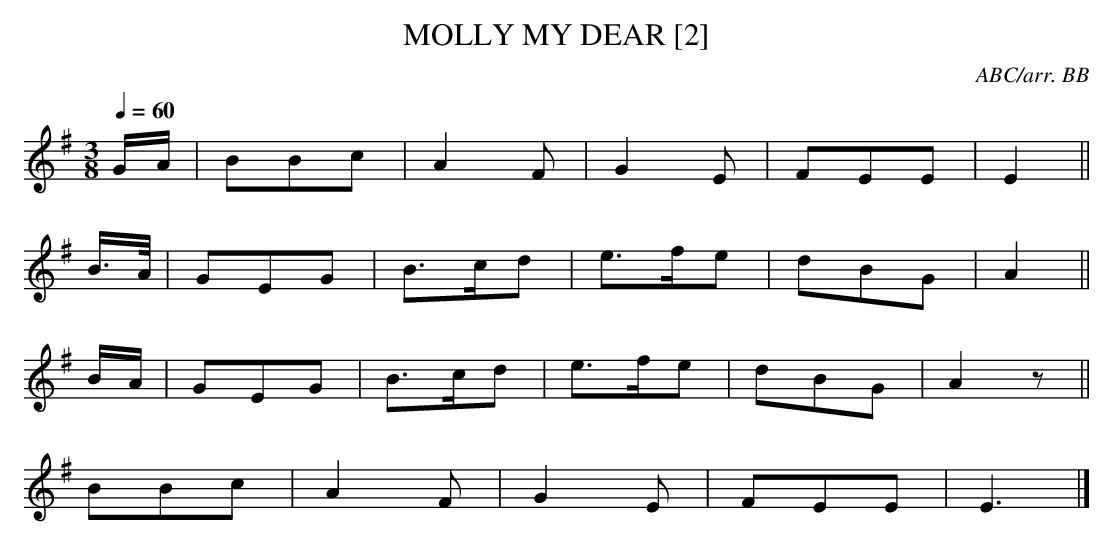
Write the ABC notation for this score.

X:1
T:MOLLY MY DEAR [2]
C:ABC/arr. BB
Q:1/4=60
L:1/8
M:3/8
K:Em
G/A/|BBc|A2F|G2E|FEE|E2||
B/>A/|GEG|B>cd|e>fe|dBG|A2||
B/A/|GEG|B>cd|e>fe|dBG|A2z||
BBc|A2F|G2E|FEE|E3 |]
